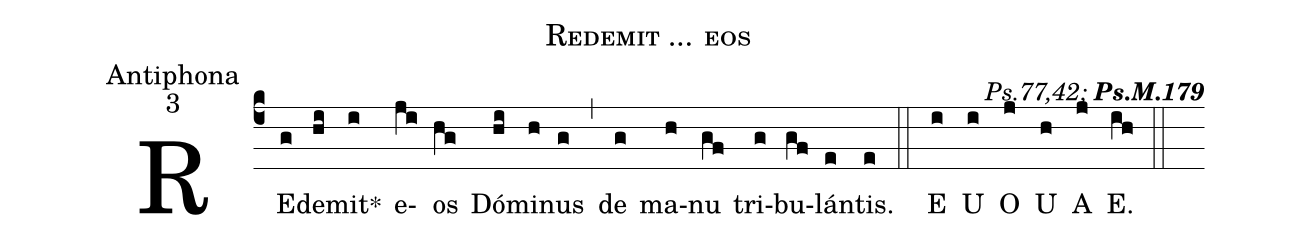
name:Redemit ... eos;
office-part:Antiphona;
mode:3;
commentary:{\itshape\mdseries Ps.77,42;\/} {\bfseries Ps.M.179};
%%
(c4) RE(g)de(hi)mit<sp>*</sp>(i)
e(ji)os(hg) Dó(hi)mi(h)nus(g) (,)
de(g) ma(h)nu(gf) tri(g)bu(gf)lán(e)tis.(e)
<eu> (::) E(i) U(i) O(j) U(h) A(j) E.(ih)  </eu> (::)
